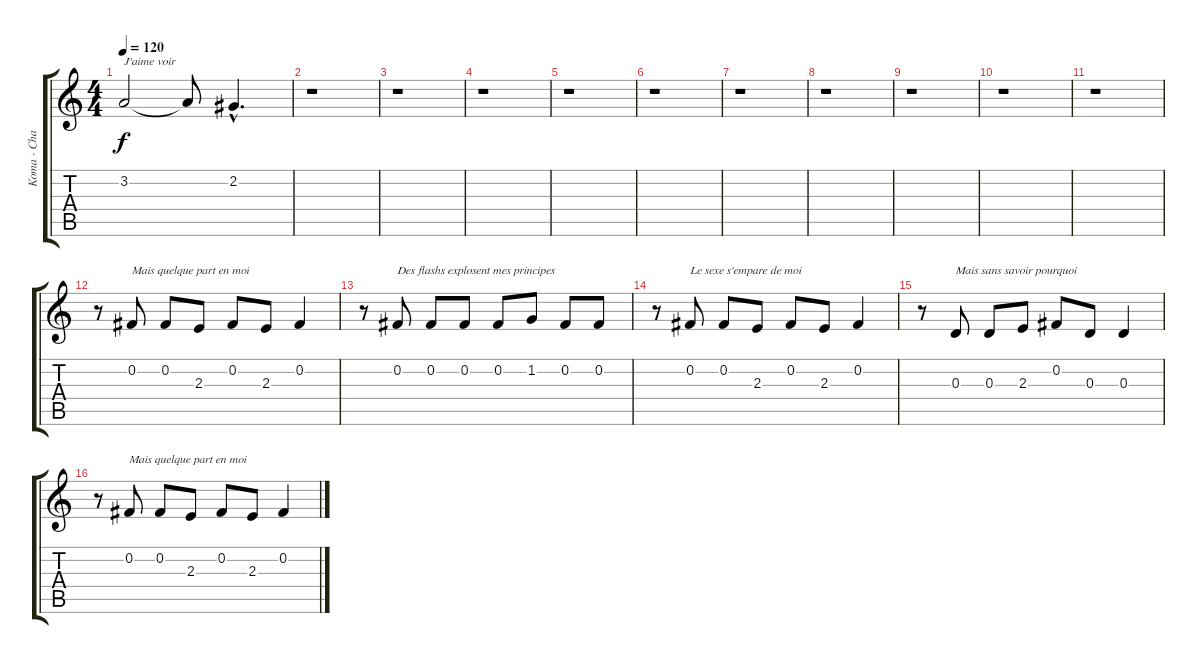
\track ("Koma - Chant" "Koma - Cha") {instrument oboe}
\staff {score tabs}
\tuning (B4 Gb4 D4 A3 E3 B2) {hide}
\ts (4 4)
\tempo 120
\clef g2
\ks c
3.2.2{txt "J'aime voir" dy f volume 13 instrument cello} 3.2{t}.8 2.2{hac}.4{d} |
r.1 |
r.1 |
r.1 |
r.1 |
r.1 |
r.1 |
r.1 |
r.1 |
r.1 |
r.1 |
r.8 0.2.8{txt "Mais quelque part en moi"} 0.2.8 2.3.8 0.2.8 2.3.8 0.2.4 |
r.8 0.2.8{txt "Des flashs explosent mes principes"} 0.2.8 0.2.8 0.2.8 1.2.8 0.2.8 0.2.8 |
r.8 0.2.8{txt "Le sexe s'empare de moi"} 0.2.8 2.3.8 0.2.8 2.3.8 0.2.4 |
r.8 0.3.8{txt "Mais sans savoir pourquoi"} 0.3.8 2.3.8 0.2.8 0.3.8 0.3.4 |
r.8 0.2.8{txt "Mais quelque part en moi"} 0.2.8 2.3.8 0.2.8 2.3.8 0.2.4
